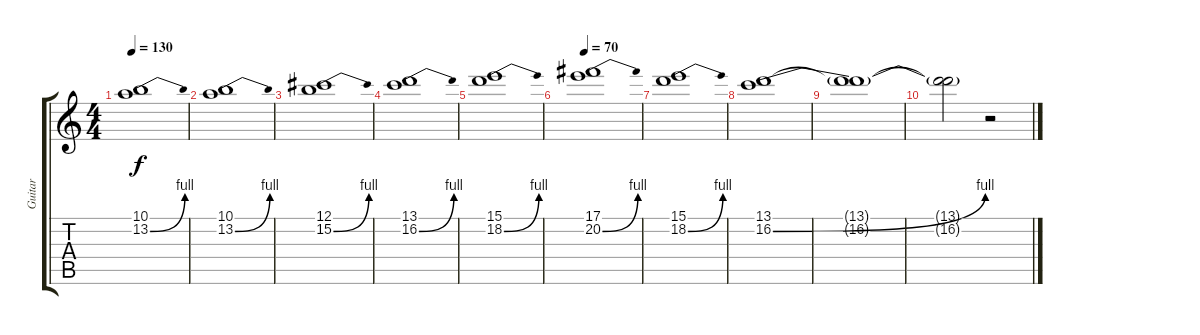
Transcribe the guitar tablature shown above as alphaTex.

\track ("Guitar" "Guitar") {instrument distortionguitar}
\staff {score tabs}
\tuning (Db4 Ab3 E3 B2 Gb2 B1) {hide}
\ts (4 4)
\tempo 130
\clef g2
\ks c
(10.1 13.2{be (bend 0 0 60 4)}).1{dy f} |
(10.1 13.2{be (bend 0 0 60 4)}).1 |
(12.1 15.2{be (bend 0 0 60 4)}).1 |
(13.1 16.2{be (bend 0 0 60 4)}).1 |
(15.1 18.2{be (bend 0 0 60 4)}).1 |
\tempo 70
(17.1 20.2{be (bend 0 0 60 4)}).1 |
(15.1 18.2{be (bend 0 0 60 4)}).1 |
(13.1 16.2{be (bend 0 0 60 4)}).1 |
(13.1{t} 16.2{t}).1 |
(13.1{t} 16.2{t}).2 r.2
